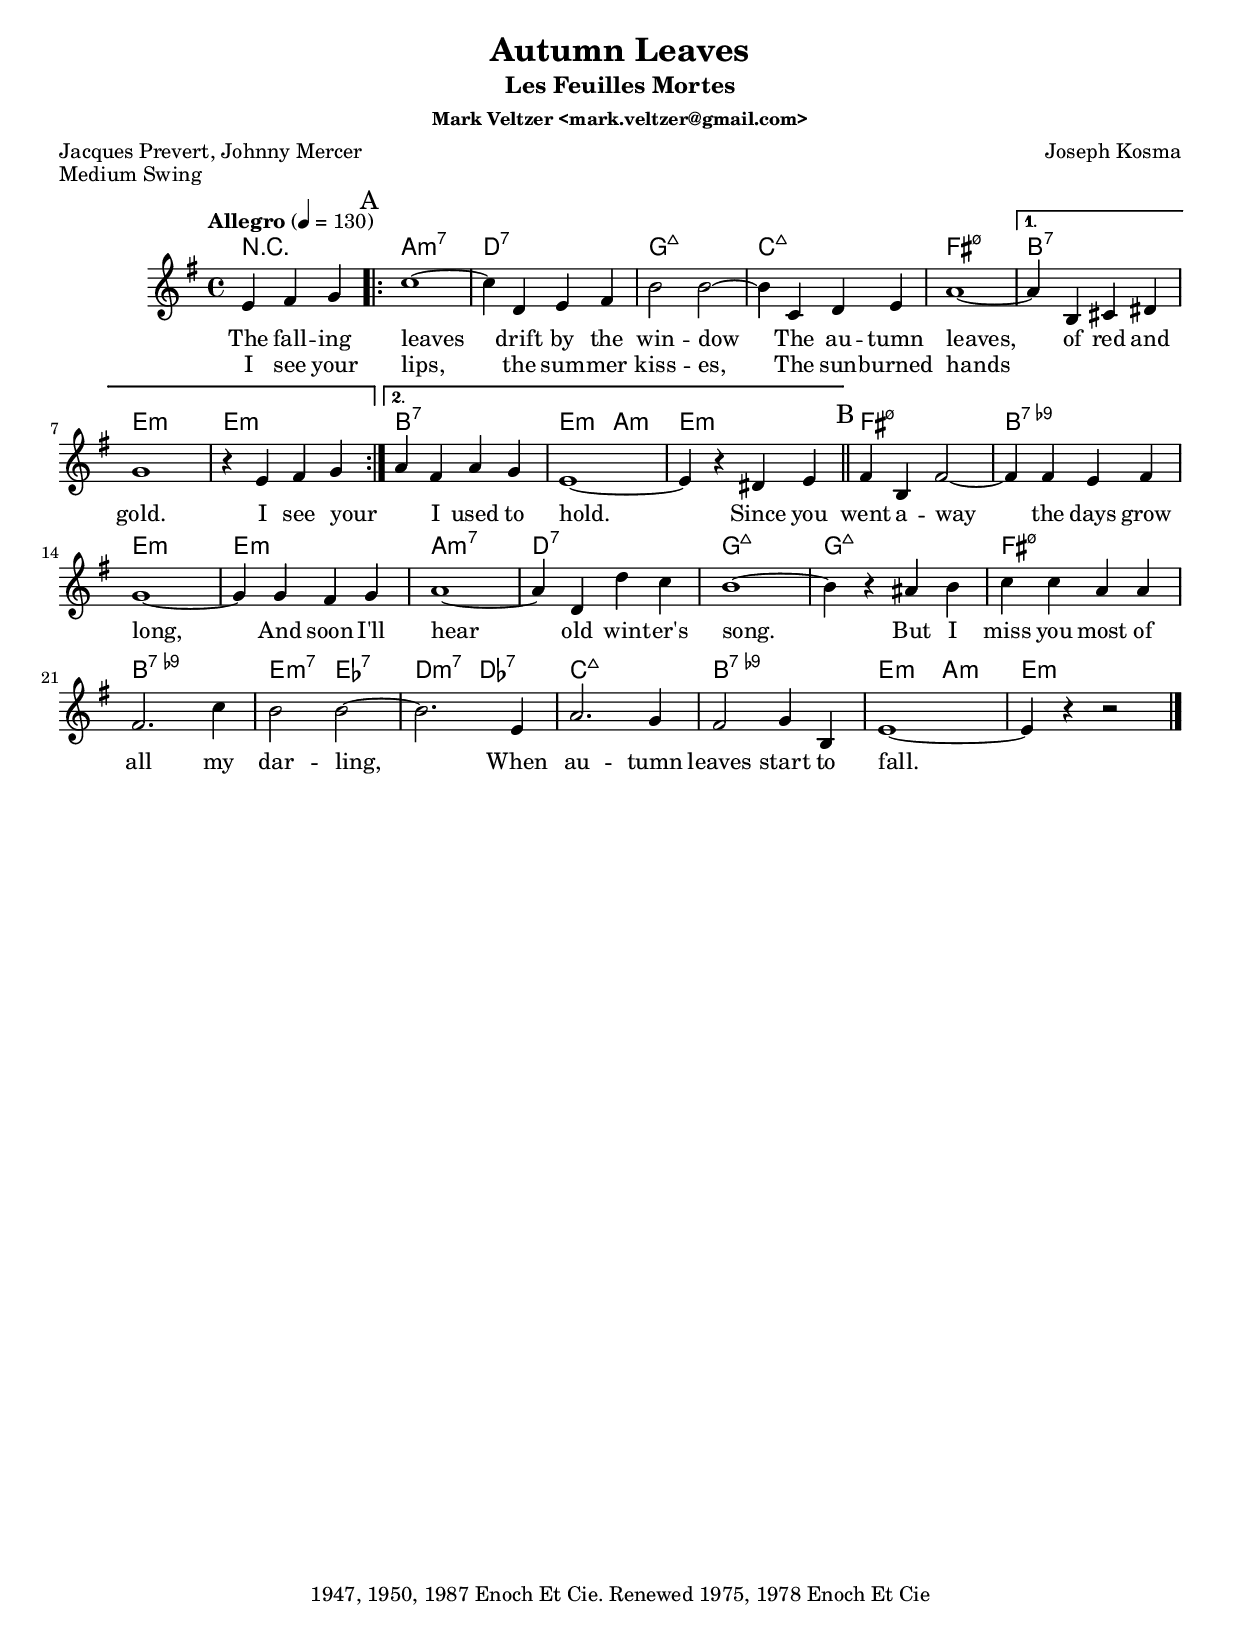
\include "src/include/common.lyi"
\header {
	title="Autumn Leaves"
	subtitle="Les Feuilles Mortes"
	composer="Joseph Kosma"
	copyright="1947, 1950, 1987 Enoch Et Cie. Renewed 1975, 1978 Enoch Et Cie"
%% Sole Selling Agent for U.S.A (including it's territories and possessions)
%% and Dominion of Canada: Morley Music Co., by arrangement with Enoch Et Cie
%% international Copyright Secured. All Rights Reserved.
	poet="Jacques Prevert, Johnny Mercer"
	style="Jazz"
	piece="Medium Swing"
	remark="derived from the real book and the fake book by Mark Veltzer on Mon May 22 02:18:00 IDT 2006"

	completion="5"
	uuid="8c35acf6-a7c1-11df-9040-0019d11e5a41"
}

myChords=\chordmode {
	\partial 2. r2. |
	\mark "A"
		\repeat volta 2 {
			a1:m7 | d1:7 | g1:maj7 | c1:maj7 | fis1:m7.5- |
		}
		\alternative {
			{
				b1:7 | e1:m | e1:m |
			}
			{
				b1:7 | e2:m a2:m | e1:m |
			}
		}
	\mark "B"
		fis1:m7.5- | b1:7.9- | e1:m | e1:m |
		a1:m7 | d1:7 | g1:maj7 | g1:maj7 |
		fis1:m7.5- | b1:7.9- | e2:m7 ees2:7 | d2:m7 des2:7 |
		c1:maj7 | b1:7.9- | e2:m a:m | e1:m
}
myVoice={
	\time 4/4
	\key e \minor
	%% http://en.wikipedia.org/wiki/Tempo
	\tempo "Allegro" 4 = 130

	\partial 2. e'4 fis'4 g'4 |
	\repeat volta 2 {
		c''1~ | c''4 d'4 e'4 fis'4 | b'2 b'2~ | b'4 c'4 d'4 e'4 |
		a'1~ |
	}
	\alternative {
		{
			a'4 b4 cis'4 dis'4 | g'1 | r4 e'4 fis'4 g'4 |
		}
		{
			a'4 fis'4 a'4 g'4 | e'1~ | e'4 r4 dis'4 e'4 \bar "||"
		}
	}
	fis'4 b4 fis'2~ | fis'4 fis'4 e'4 fis'4 | g'1~ | g'4 g'4 fis'4 g'4 |
	a'1~ | a'4 d'4 d''4 c''4 | b'1~ | b'4 r4 ais'4 b'4 |
	c''4 c''4 a'4 a'4 | fis'2. c''4 | b'2 b'2~ | b'2. e'4 |
	a'2. g'4 | fis'2 g'4 b4 | e'1~ | e'4 r4 r2 \bar "|."
}
myLyrics=\lyricmode {
	The fall -- ing leaves drift by the win -- dow
	The au -- tumn leaves, of red and gold.
	I see your
	
	_ I used to hold. Since you

	went a -- way the days grow long,
	And soon I'll hear old win -- ter's song.
	But I miss you most of all my dar -- ling,
	When au -- tumn leaves start to fall.
}
myLyricsmore=\lyricmode {
	I see your lips, the sum -- mer kiss -- es,
	The sun -- burned hands
}
%% score for printing
\score {
	<<
		\new ChordNames="mychords" \myChords
		\new Voice="myvoice" \myVoice
		\new Lyrics \lyricsto "myvoice" \myLyrics
		\new Lyrics \lyricsto "myvoice" \myLyricsmore
	>>
	\layout {
	}
}
%% score for midi
\score {
	\unfoldRepeats
	<<
		\new ChordNames="mychords" \myChords
		\new Voice="myvoice" \myVoice
	>>
	\midi {
	}
}
